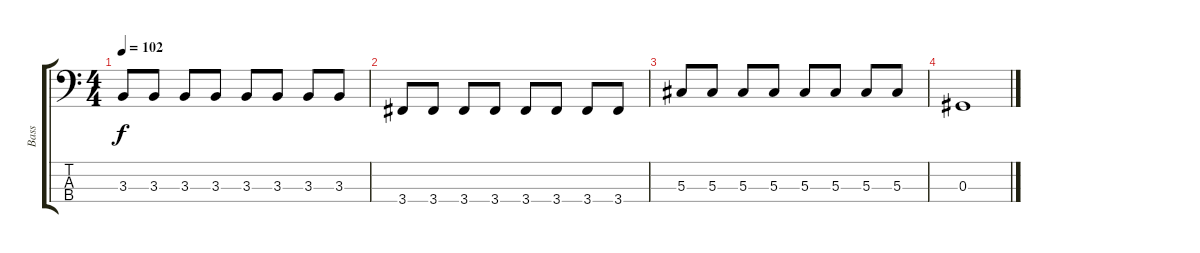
\track ("Bass" "Bass") {instrument electricbassfinger}
\staff {score tabs}
\tuning (Gb2 Db2 Ab1 Eb1) {hide}
\ts (4 4)
\tempo 102
\clef f4
\ks c
3.3.8{dy f} 3.3.8 3.3.8 3.3.8 3.3.8 3.3.8 3.3.8 3.3.8 |
3.4.8 3.4.8 3.4.8 3.4.8 3.4.8 3.4.8 3.4.8 3.4.8 |
5.3.8 5.3.8 5.3.8 5.3.8 5.3.8 5.3.8 5.3.8 5.3.8 |
0.3.1
